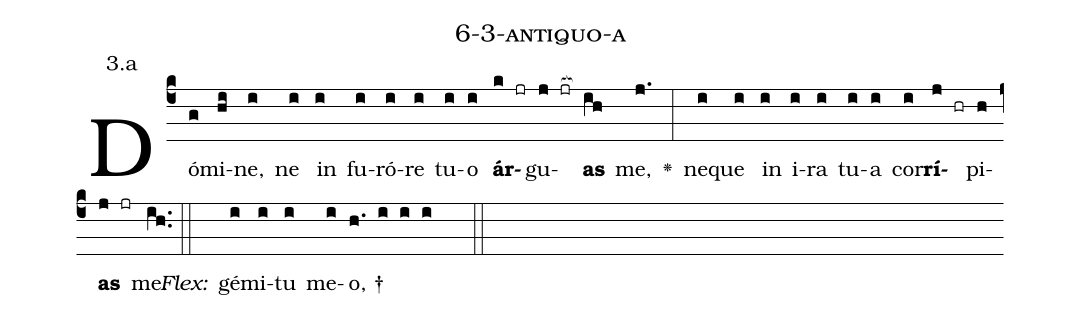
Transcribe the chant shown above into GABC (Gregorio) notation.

name: 6-3-antiquo-a;
annotation: 3.a;
%%
(c4)Dó(g)mi(hi)ne,(i) ne(i) in(i) fu(i)ró(i)re(i) tu(i)o(i) <b>ár</b>(k jr)gu(j jr[ocb:1{])<b>as</b>(ih[ocb:0}]) me,(j.) <v>\greheightstar</v>(:) ne(i)que(i) in(i) i(i)ra(i) tu(i)a(i) cor(i)<b>rí</b>(j hr)pi(h)<b>as</b>(j jr) me.(ih..) (::)
<i>Flex:</i>()  gé(i)mi(i)tu(i) me(i)o, †(h. i i i  ::)

%E(i) u(i) o(j) u(h) a(j) e.(ih..) (::)
